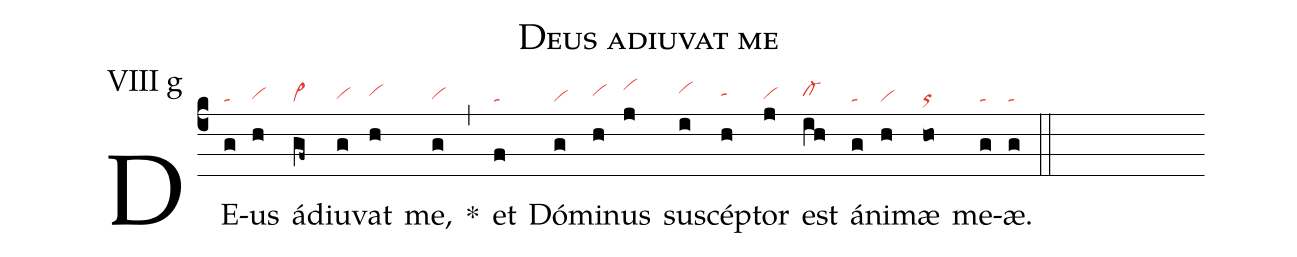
name: Deus adiuvat me;
annotation: VIII g;
mode: 8;
nabc-lines: 1;
%%
(c4)
DE(g|ta)us(h|vihg) ád(gf~|vi>)iu(g|vihg)vat(h|vihh) me,(g|vihg) *(,)
et(f|ta) Dó(g|vi)mi(h|vihh)nus(j|vihj) su(i|vihi)scép(h|tahh)tor(j|vihg) est(ih|cl-hh) á(g|ta)ni(h|vi)mæ(ho|or) me(g|ta)æ.(g|ta) (::)
